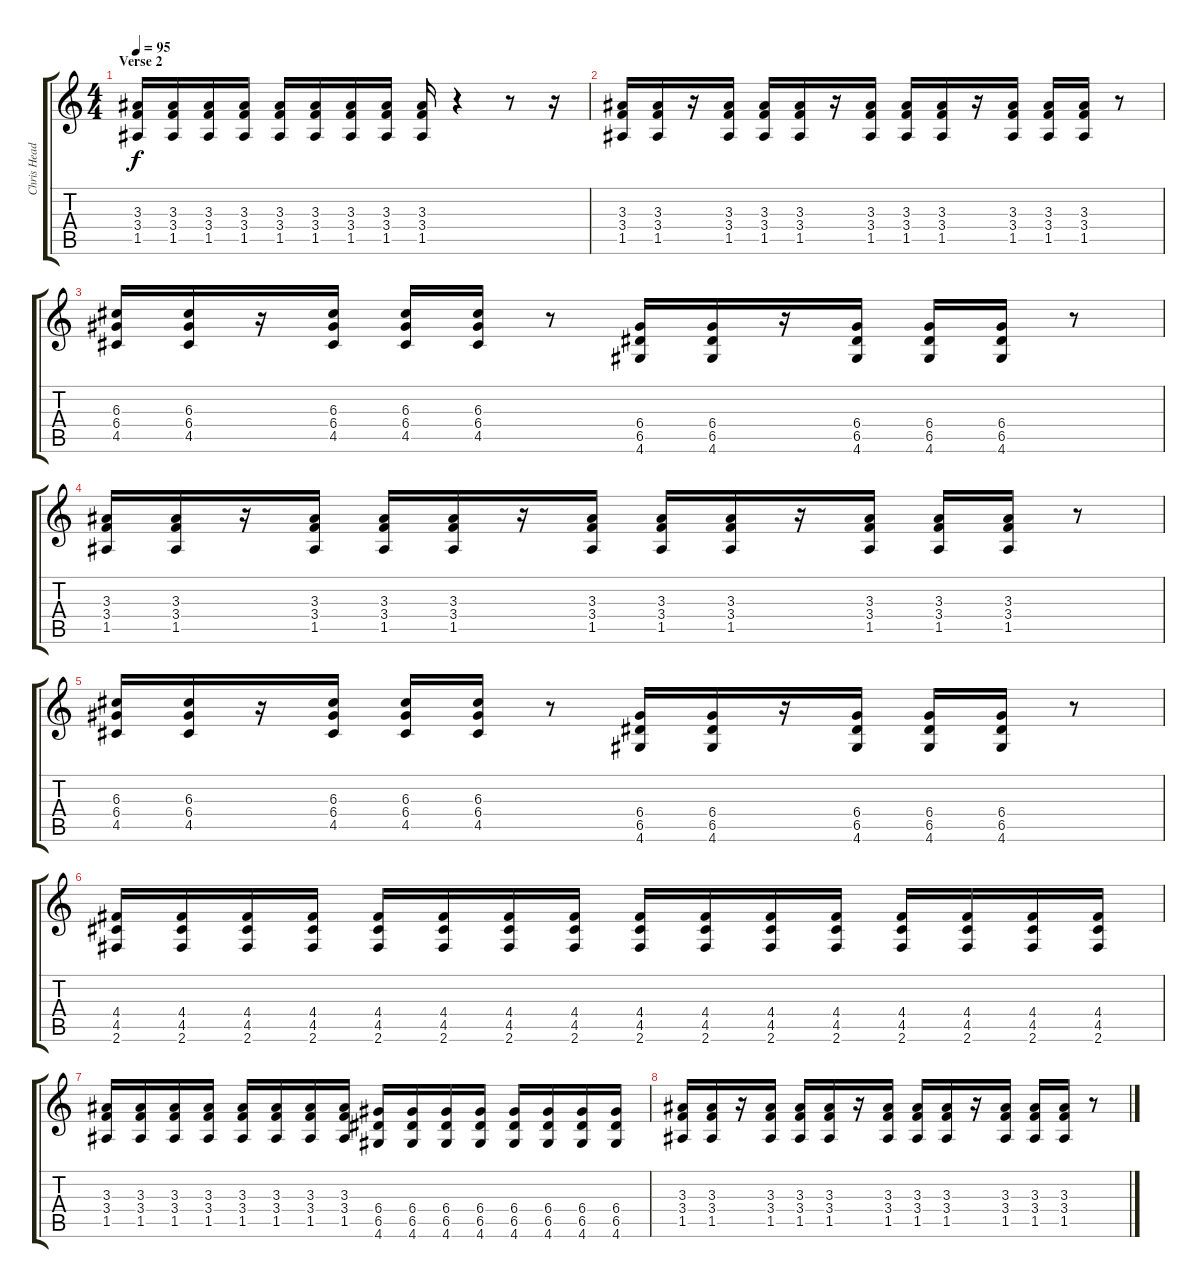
\track ("Chris Head" "Chris Head") {instrument distortionguitar}
\staff {score tabs}
\tuning (E4 B3 G3 D3 A2 E2) {hide}
\ts (4 4)
\section ("" "Verse 2")
\tempo 95
\clef g2
\ks c
(3.3 3.4 1.5).16{dy f} (3.3 3.4 1.5).16 (3.3 3.4 1.5).16 (3.3 3.4 1.5).16 (3.3 3.4 1.5).16 (3.3 3.4 1.5).16 (3.3 3.4 1.5).16 (3.3 3.4 1.5).16 (3.3 3.4 1.5).16 r.4 r.8 r.16 |
(3.3 3.4 1.5).16 (3.3 3.4 1.5).16 r.16 (3.3 3.4 1.5).16 (3.3 3.4 1.5).16 (3.3 3.4 1.5).16 r.16 (3.3 3.4 1.5).16 (3.3 3.4 1.5).16 (3.3 3.4 1.5).16 r.16 (3.3 3.4 1.5).16 (3.3 3.4 1.5).16 (3.3 3.4 1.5).16 r.8 |
(6.3 6.4 4.5).16 (6.3 6.4 4.5).16 r.16 (6.3 6.4 4.5).16 (6.3 6.4 4.5).16 (6.3 6.4 4.5).16 r.8 (6.4 6.5 4.6).16 (6.4 6.5 4.6).16 r.16 (6.4 6.5 4.6).16 (6.4 6.5 4.6).16 (6.4 6.5 4.6).16 r.8 |
(3.3 3.4 1.5).16 (3.3 3.4 1.5).16 r.16 (3.3 3.4 1.5).16 (3.3 3.4 1.5).16 (3.3 3.4 1.5).16 r.16 (3.3 3.4 1.5).16 (3.3 3.4 1.5).16 (3.3 3.4 1.5).16 r.16 (3.3 3.4 1.5).16 (3.3 3.4 1.5).16 (3.3 3.4 1.5).16 r.8 |
(6.3 6.4 4.5).16 (6.3 6.4 4.5).16 r.16 (6.3 6.4 4.5).16 (6.3 6.4 4.5).16 (6.3 6.4 4.5).16 r.8 (6.4 6.5 4.6).16 (6.4 6.5 4.6).16 r.16 (6.4 6.5 4.6).16 (6.4 6.5 4.6).16 (6.4 6.5 4.6).16 r.8 |
(4.4 4.5 2.6).16 (4.4 4.5 2.6).16 (4.4 4.5 2.6).16 (4.4 4.5 2.6).16 (4.4 4.5 2.6).16 (4.4 4.5 2.6).16 (4.4 4.5 2.6).16 (4.4 4.5 2.6).16 (4.4 4.5 2.6).16 (4.4 4.5 2.6).16 (4.4 4.5 2.6).16 (4.4 4.5 2.6).16 (4.4 4.5 2.6).16 (4.4 4.5 2.6).16 (4.4 4.5 2.6).16 (4.4 4.5 2.6).16 |
(3.3 3.4 1.5).16 (3.3 3.4 1.5).16 (3.3 3.4 1.5).16 (3.3 3.4 1.5).16 (3.3 3.4 1.5).16 (3.3 3.4 1.5).16 (3.3 3.4 1.5).16 (3.3 3.4 1.5).16 (6.4 6.5 4.6).16 (6.4 6.5 4.6).16 (6.4 6.5 4.6).16 (6.4 6.5 4.6).16 (6.4 6.5 4.6).16 (6.4 6.5 4.6).16 (6.4 6.5 4.6).16 (6.4 6.5 4.6).16 |
(3.3 3.4 1.5).16 (3.3 3.4 1.5).16 r.16 (3.3 3.4 1.5).16 (3.3 3.4 1.5).16 (3.3 3.4 1.5).16 r.16 (3.3 3.4 1.5).16 (3.3 3.4 1.5).16 (3.3 3.4 1.5).16 r.16 (3.3 3.4 1.5).16 (3.3 3.4 1.5).16 (3.3 3.4 1.5).16 r.8
